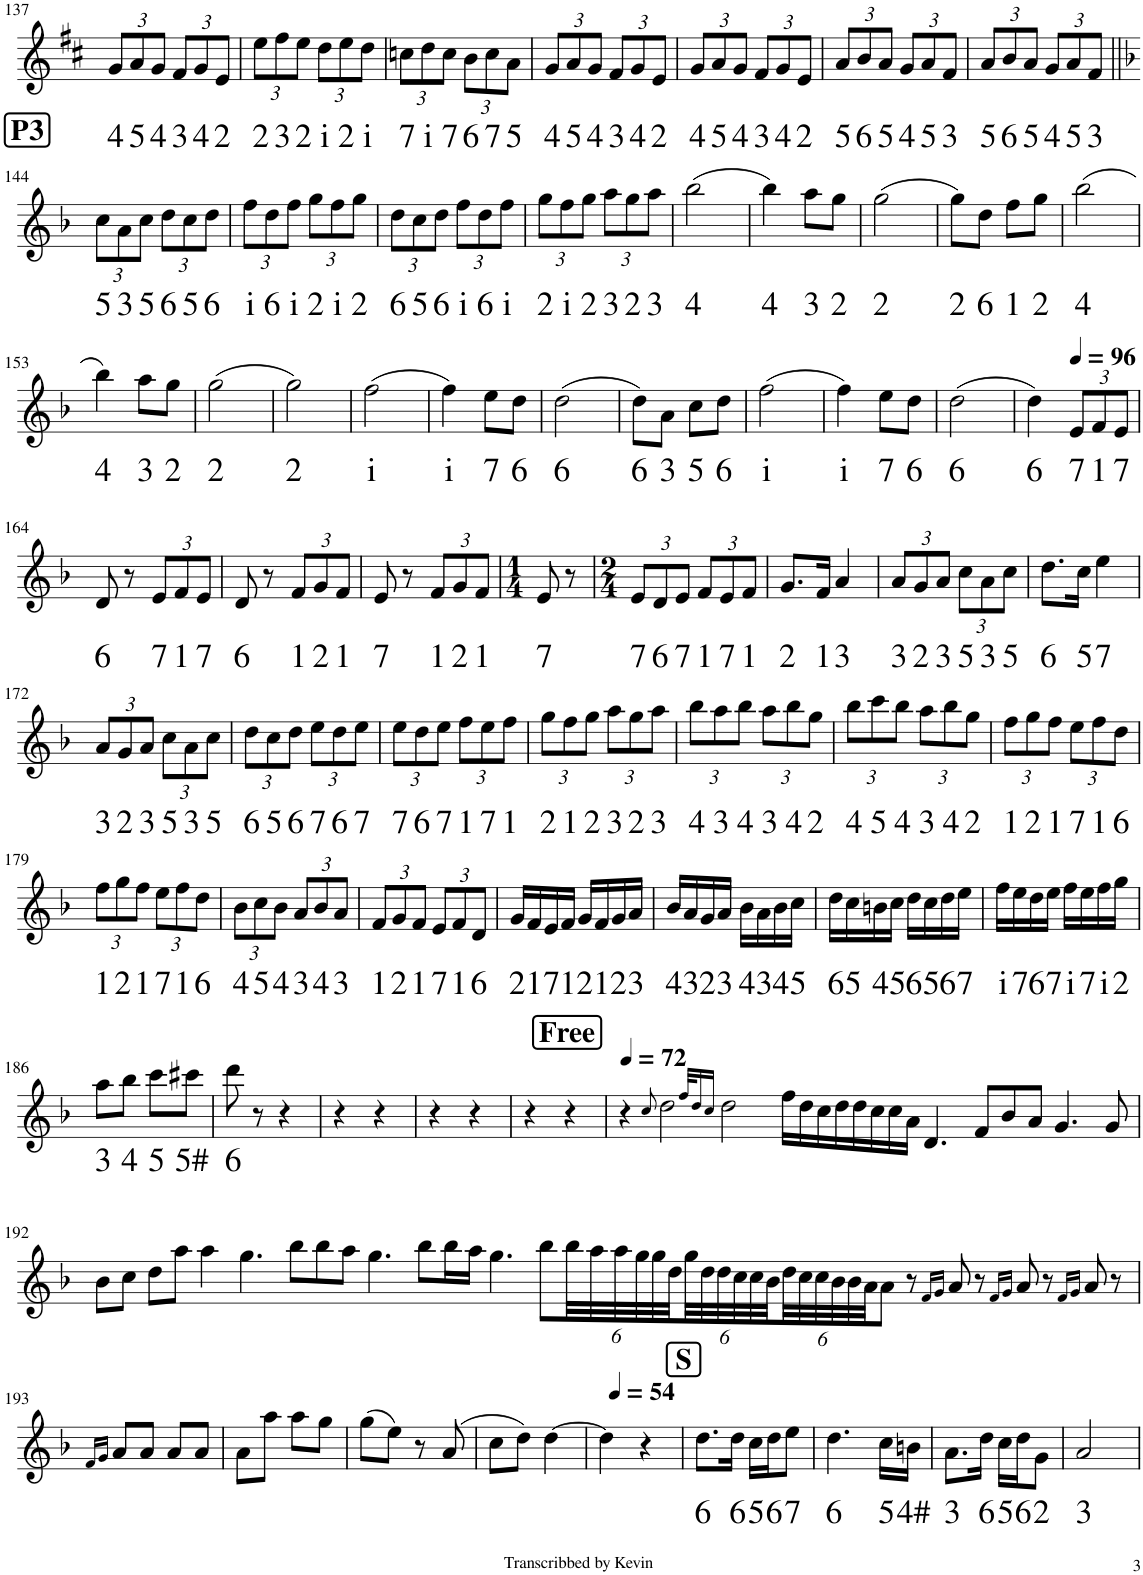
**kern	**text
*part1	*part1
*staff1	*staff1
*I"小提琴	*
!!LO:PB:g=z
*clefG2	*
*k[f#c#]	*
*M2/4	*
*Xbrackettup	*
=137	=137
!	!LO:LY:b
12g/L	4
!	!LO:LY:b
12a/	5
!	!LO:LY:b
12g/J	4
!	!LO:LY:b
12f#/L	3
!	!LO:LY:b
12g/	4
!	!LO:LY:b
12e/J	2
=138	=138
!	!LO:LY:b
12ee\L	2
!	!LO:LY:b
12ff#\	3
!	!LO:LY:b
12ee\J	2
!	!LO:LY:b
12dd\L	i
!	!LO:LY:b
12ee\	2
!	!LO:LY:b
12dd\J	i
=139	=139
!	!LO:LY:b
12ccn\L	7
!	!LO:LY:b
12dd\	i
!	!LO:LY:b
12cc\J	7
!	!LO:LY:b
12b\L	6
!	!LO:LY:b
12cc\	7
!	!LO:LY:b
12a\J	5
=140	=140
!	!LO:LY:b
12g/L	4
!	!LO:LY:b
12a/	5
!	!LO:LY:b
12g/J	4
!	!LO:LY:b
12f#/L	3
!	!LO:LY:b
12g/	4
!	!LO:LY:b
12e/J	2
=141	=141
!	!LO:LY:b
12g/L	4
!	!LO:LY:b
12a/	5
!	!LO:LY:b
12g/J	4
!	!LO:LY:b
12f#/L	3
!	!LO:LY:b
12g/	4
!	!LO:LY:b
12e/J	2
=142	=142
!	!LO:LY:b
12a/L	5
!	!LO:LY:b
12b/	6
!	!LO:LY:b
12a/J	5
!	!LO:LY:b
12g/L	4
!	!LO:LY:b
12a/	5
!	!LO:LY:b
12f#/J	3
=143	=143
!	!LO:LY:b
12a/L	5
!	!LO:LY:b
12b/	6
!	!LO:LY:b
12a/J	5
!	!LO:LY:b
12g/L	4
!	!LO:LY:b
12a/	5
!	!LO:LY:b
12f#/J	3
!!LO:LB:g=z
!!LO:REH:place=s1:a:B:cj:fs=14:t=P3
=144||	=144||
*k[b-]	*
!	!LO:LY:b
12cc\L	5
!	!LO:LY:b
12a\	3
!	!LO:LY:b
12cc\J	5
!	!LO:LY:b
12dd\L	6
!	!LO:LY:b
12cc\	5
!	!LO:LY:b
12dd\J	6
=145	=145
!	!LO:LY:b
12ff\L	i
!	!LO:LY:b
12dd\	6
!	!LO:LY:b
12ff\J	i
!	!LO:LY:b
12gg\L	2
!	!LO:LY:b
12ff\	i
!	!LO:LY:b
12gg\J	2
=146	=146
!	!LO:LY:b
12dd\L	6
!	!LO:LY:b
12cc\	5
!	!LO:LY:b
12dd\J	6
!	!LO:LY:b
12ff\L	i
!	!LO:LY:b
12dd\	6
!	!LO:LY:b
12ff\J	i
=147	=147
!	!LO:LY:b
12gg\L	2
!	!LO:LY:b
12ff\	i
!	!LO:LY:b
12gg\J	2
!	!LO:LY:b
12aa\L	3
!	!LO:LY:b
12gg\	2
!	!LO:LY:b
12aa\J	3
=148	=148
!	!LO:LY:b
(2bb-\	4
=149	=149
!	!LO:LY:b
4bb-\)	4
!	!LO:LY:b
8aa\L	3
!	!LO:LY:b
8gg\J	2
=150	=150
!	!LO:LY:b
(2gg\	2
=151	=151
!	!LO:LY:b
8gg\L)	2
!	!LO:LY:b
8dd\J	6
!	!LO:LY:b
8ff\L	1
!	!LO:LY:b
8gg\J	2
=152	=152
!	!LO:LY:b
(2bb-\	4
!!LO:LB:g=z
=153	=153
!	!LO:LY:b
4bb-\)	4
!	!LO:LY:b
8aa\L	3
!	!LO:LY:b
8gg\J	2
=154	=154
!	!LO:LY:b
(2gg\	2
=155	=155
!	!LO:LY:b
2gg\)	2
=156	=156
!	!LO:LY:b
(2ff\	i
=157	=157
!	!LO:LY:b
4ff\)	i
!	!LO:LY:b
8ee\L	7
!	!LO:LY:b
8dd\J	6
=158	=158
!	!LO:LY:b
(2dd\	6
=159	=159
!	!LO:LY:b
8dd\L)	6
!	!LO:LY:b
8a\J	3
!	!LO:LY:b
8cc\L	5
!	!LO:LY:b
8dd\J	6
=160	=160
!	!LO:LY:b
(2ff\	i
=161	=161
!	!LO:LY:b
4ff\)	i
!	!LO:LY:b
8ee\L	7
!	!LO:LY:b
8dd\J	6
=162	=162
!	!LO:LY:b
(2dd\	6
=163	=163
!	!LO:LY:b
4dd\)	6
*MM96	*
!	!LO:LY:b
12e/L	7
!	!LO:LY:b
12f/	1
!	!LO:LY:b
12e/J	7
!!LO:LB:g=z
=164	=164
!	!LO:LY:b
8d/	6
8r	.
!	!LO:LY:b
12e/L	7
!	!LO:LY:b
12f/	1
!	!LO:LY:b
12e/J	7
=165	=165
!	!LO:LY:b
8d/	6
8r	.
!	!LO:LY:b
12f/L	1
!	!LO:LY:b
12g/	2
!	!LO:LY:b
12f/J	1
=166	=166
!	!LO:LY:b
8e/	7
8r	.
!	!LO:LY:b
12f/L	1
!	!LO:LY:b
12g/	2
!	!LO:LY:b
12f/J	1
=167	=167
*M1/4	*
!	!LO:LY:b
8e/	7
8r	.
=168	=168
*M2/4	*
!	!LO:LY:b
12e/L	7
!	!LO:LY:b
12d/	6
!	!LO:LY:b
12e/J	7
!	!LO:LY:b
12f/L	1
!	!LO:LY:b
12e/	7
!	!LO:LY:b
12f/J	1
=169	=169
!	!LO:LY:b
8.g/L	2
!	!LO:LY:b
16f/Jk	1
!	!LO:LY:b
4a/	3
=170	=170
!	!LO:LY:b
12a/L	3
!	!LO:LY:b
12g/	2
!	!LO:LY:b
12a/J	3
!	!LO:LY:b
12cc\L	5
!	!LO:LY:b
12a\	3
!	!LO:LY:b
12cc\J	5
=171	=171
!	!LO:LY:b
8.dd\L	6
!	!LO:LY:b
16cc\Jk	5
!	!LO:LY:b
4ee\	7
!!LO:LB:g=z
=172	=172
!	!LO:LY:b
12a/L	3
!	!LO:LY:b
12g/	2
!	!LO:LY:b
12a/J	3
!	!LO:LY:b
12cc\L	5
!	!LO:LY:b
12a\	3
!	!LO:LY:b
12cc\J	5
=173	=173
!	!LO:LY:b
12dd\L	6
!	!LO:LY:b
12cc\	5
!	!LO:LY:b
12dd\J	6
!	!LO:LY:b
12ee\L	7
!	!LO:LY:b
12dd\	6
!	!LO:LY:b
12ee\J	7
=174	=174
!	!LO:LY:b
12ee\L	7
!	!LO:LY:b
12dd\	6
!	!LO:LY:b
12ee\J	7
!	!LO:LY:b
12ff\L	1
!	!LO:LY:b
12ee\	7
!	!LO:LY:b
12ff\J	1
=175	=175
!	!LO:LY:b
12gg\L	2
!	!LO:LY:b
12ff\	1
!	!LO:LY:b
12gg\J	2
!	!LO:LY:b
12aa\L	3
!	!LO:LY:b
12gg\	2
!	!LO:LY:b
12aa\J	3
=176	=176
!	!LO:LY:b
12bb-\L	4
!	!LO:LY:b
12aa\	3
!	!LO:LY:b
12bb-\J	4
!	!LO:LY:b
12aa\L	3
!	!LO:LY:b
12bb-\	4
!	!LO:LY:b
12gg\J	2
=177	=177
!	!LO:LY:b
12bb-\L	4
!	!LO:LY:b
12ccc\	5
!	!LO:LY:b
12bb-\J	4
!	!LO:LY:b
12aa\L	3
!	!LO:LY:b
12bb-\	4
!	!LO:LY:b
12gg\J	2
=178	=178
!	!LO:LY:b
12ff\L	1
!	!LO:LY:b
12gg\	2
!	!LO:LY:b
12ff\J	1
!	!LO:LY:b
12ee\L	7
!	!LO:LY:b
12ff\	1
!	!LO:LY:b
12dd\J	6
!!LO:LB:g=z
=179	=179
!	!LO:LY:b
12ff\L	1
!	!LO:LY:b
12gg\	2
!	!LO:LY:b
12ff\J	1
!	!LO:LY:b
12ee\L	7
!	!LO:LY:b
12ff\	1
!	!LO:LY:b
12dd\J	6
=180	=180
!	!LO:LY:b
12b-\L	4
!	!LO:LY:b
12cc\	5
!	!LO:LY:b
12b-\J	4
!	!LO:LY:b
12a/L	3
!	!LO:LY:b
12b-/	4
!	!LO:LY:b
12a/J	3
=181	=181
!	!LO:LY:b
12f/L	1
!	!LO:LY:b
12g/	2
!	!LO:LY:b
12f/J	1
!	!LO:LY:b
12e/L	7
!	!LO:LY:b
12f/	1
!	!LO:LY:b
12d/J	6
=182	=182
!	!LO:LY:b
16g/LL	2
!	!LO:LY:b
16f/	1
!	!LO:LY:b
16e/	7
!	!LO:LY:b
16f/JJ	1
!	!LO:LY:b
16g/LL	2
!	!LO:LY:b
16f/	1
!	!LO:LY:b
16g/	2
!	!LO:LY:b
16a/JJ	3
=183	=183
!	!LO:LY:b
16b-/LL	4
!	!LO:LY:b
16a/	3
!	!LO:LY:b
16g/	2
!	!LO:LY:b
16a/JJ	3
!	!LO:LY:b
16b-\LL	4
!	!LO:LY:b
16a\	3
!	!LO:LY:b
16b-\	4
!	!LO:LY:b
16cc\JJ	5
=184	=184
!	!LO:LY:b
16dd\LL	6
!	!LO:LY:b
16cc\	5
!	!LO:LY:b
16bn\	4
!	!LO:LY:b
16cc\JJ	5
!	!LO:LY:b
16dd\LL	6
!	!LO:LY:b
16cc\	5
!	!LO:LY:b
16dd\	6
!	!LO:LY:b
16ee\JJ	7
=185	=185
!	!LO:LY:b
16ff\LL	i
!	!LO:LY:b
16ee\	7
!	!LO:LY:b
16dd\	6
!	!LO:LY:b
16ee\JJ	7
!	!LO:LY:b
16ff\LL	i
!	!LO:LY:b
16ee\	7
!	!LO:LY:b
16ff\	i
!	!LO:LY:b
16gg\JJ	2
!!LO:LB:g=z
=186	=186
!	!LO:LY:b
8aa\L	3
!	!LO:LY:b
8bb-\J	4
!	!LO:LY:b
8ccc\L	5
!	!LO:LY:b
8ccc#X\J	5#
=187	=187
!	!LO:LY:b
8ddd\	6
8r	.
4r	.
=188	=188
4r	.
4r	.
=189	=189
4r	.
4r	.
=190	=190
4r	.
4r	.
=191	=191
!!LO:REH:place=s1:a:B:cj:fs=14:t=Free
*MM72	*
4r	.
8qcc/	.
[4dd\	.
4ryy	.
32qff/KLL	.
16qdd/	.
16qcc/JJ	.
2dd\	.
16ff\LL	.
16dd\	.
16cc\	.
16dd\	.
16dd\	.
16cc\	.
16cc\	.
16a\JJ	.
4.d/	.
8f/L	.
8b-/	.
8a/J	.
4.g/	.
8g/	.
!!LO:LB:g=z
=192	=192
8b-\L	.
4dd\]	.
8cc\J	.
8dd\L	.
8aa\J	.
4aa\	.
4.gg\	.
8bb-\L	.
8bb-\	.
8aa\J	.
4.gg\	.
8bb-\L	.
16bb-\L	.
16aa\JJ	.
4.gg\	.
8bb-\L	.
48bb-\LL	.
48aa\	.
48aa\	.
48gg\	.
48gg\	.
48dd\	.
48gg\	.
48dd\	.
48dd\	.
48cc\	.
48cc\	.
48b-\	.
48dd\	.
48cc\	.
48cc\	.
48b-\	.
48b-\	.
48a\JJ	.
8a\J	.
8r	.
16qf/LL	.
16qg/JJ	.
8a/	.
8r	.
16qf/LL	.
16qg/JJ	.
8a/	.
8r	.
16qf/LL	.
16qg/JJ	.
8a/	.
8r	.
!!LO:LB:g=z
=193	=193
16qf/LL	.
16qg/JJ	.
8a/L	.
8a/J	.
8a/L	.
8a/J	.
=194	=194
8a\L	.
8aa\J	.
8aa\L	.
8gg\J	.
=195	=195
(8gg\L	.
8ee\J)	.
8r	.
(8a/	.
=196	=196
8cc\L	.
8dd\J)	.
[4dd\	.
=197	=197
4dd\]	.
4r	.
=198	=198
!!LO:REH:place=s1:a:B:cj:fs=14:t=S
*MM54	*
!	!LO:LY:b
8.dd\L	6
!	!LO:LY:b
16dd\Jk	6
!	!LO:LY:b
16cc\LL	5
!	!LO:LY:b
16dd\J	6
!	!LO:LY:b
8ee\J	7
=199	=199
!	!LO:LY:b
4.dd\	6
!	!LO:LY:b
16cc\LL	5
!	!LO:LY:b
16bn\JJ	4#
=200	=200
!	!LO:LY:b
8.a\L	3
!	!LO:LY:b
16dd\Jk	6
!	!LO:LY:b
16cc\LL	5
!	!LO:LY:b
16dd\J	6
!	!LO:LY:b
8g\J	2
=201	=201
!	!LO:LY:b
2a/	3
=	=
*-	*-
